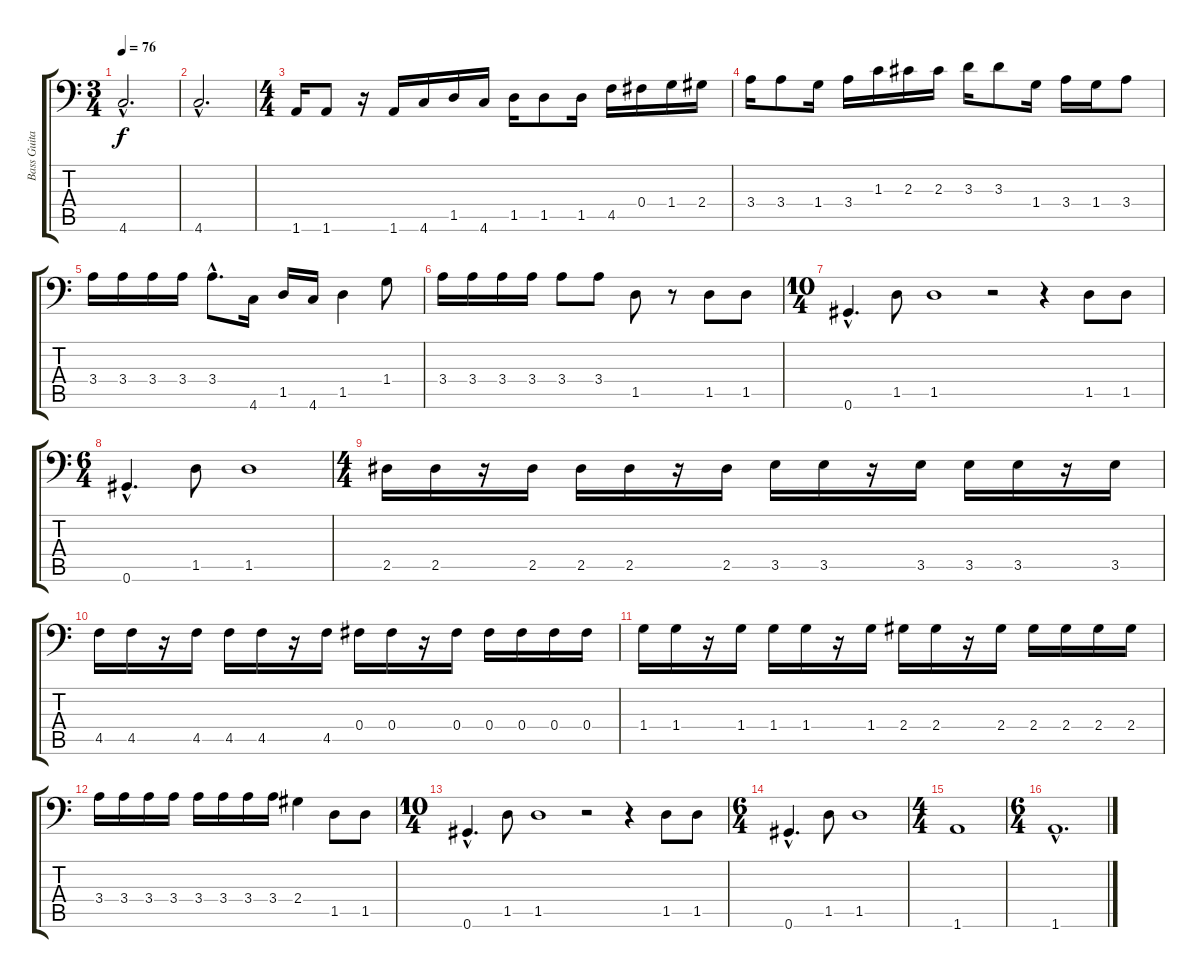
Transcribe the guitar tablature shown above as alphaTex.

\track ("Bass Guitar" "Bass Guita") {instrument electricbassfinger}
\staff {score tabs}
\tuning (Ab3 Eb3 B2 Gb2 Db2 Ab1) {hide}
\ts (3 4)
\tempo 76
\clef f4
\ks c
4.6{hac}.2{d dy f} |
4.6{hac}.2{d} |
\ts (4 4)
1.6.16 1.6.8 r.16 1.6.16 4.6.16 1.5.16 4.6.16 1.5.16 1.5.8 1.5.16 4.5.16 0.4.16 1.4.16 2.4.16 |
3.4.16 3.4.8 1.4.16 3.4.16 1.3.16 2.3.16 2.3.16 3.3.16 3.3.8 1.4.16 3.4.16 1.4.16 3.4.8 |
3.4.16 3.4.16 3.4.16 3.4.16 3.4{hac}.8{d} 4.6.16 1.5.16 4.6.16 1.5.4 1.4.8 |
3.4.16 3.4.16 3.4.16 3.4.16 3.4.8 3.4.8 1.5.8 r.8 1.5.8 1.5.8 |
\ts (10 4)
0.6{hac}.4{d} 1.5.8 1.5.1 r.2 r.4 1.5.8 1.5.8 |
\ts (6 4)
0.6{hac}.4{d} 1.5.8 1.5.1 |
\ts (4 4)
2.5.16 2.5.16 r.16 2.5.16 2.5.16 2.5.16 r.16 2.5.16 3.5.16 3.5.16 r.16 3.5.16 3.5.16 3.5.16 r.16 3.5.16 |
4.5.16 4.5.16 r.16 4.5.16 4.5.16 4.5.16 r.16 4.5.16 0.4.16 0.4.16 r.16 0.4.16 0.4.16 0.4.16 0.4.16 0.4.16 |
1.4.16 1.4.16 r.16 1.4.16 1.4.16 1.4.16 r.16 1.4.16 2.4.16 2.4.16 r.16 2.4.16 2.4.16 2.4.16 2.4.16 2.4.16 |
3.4.16 3.4.16 3.4.16 3.4.16 3.4.16 3.4.16 3.4.16 3.4.16 2.4.4 1.5.8 1.5.8 |
\ts (10 4)
0.6{hac}.4{d} 1.5.8 1.5.1 r.2 r.4 1.5.8 1.5.8 |
\ts (6 4)
0.6{hac}.4{d} 1.5.8 1.5.1 |
\ts (4 4)
1.6.1 |
\ts (6 4)
1.6{hac}.1{d}
